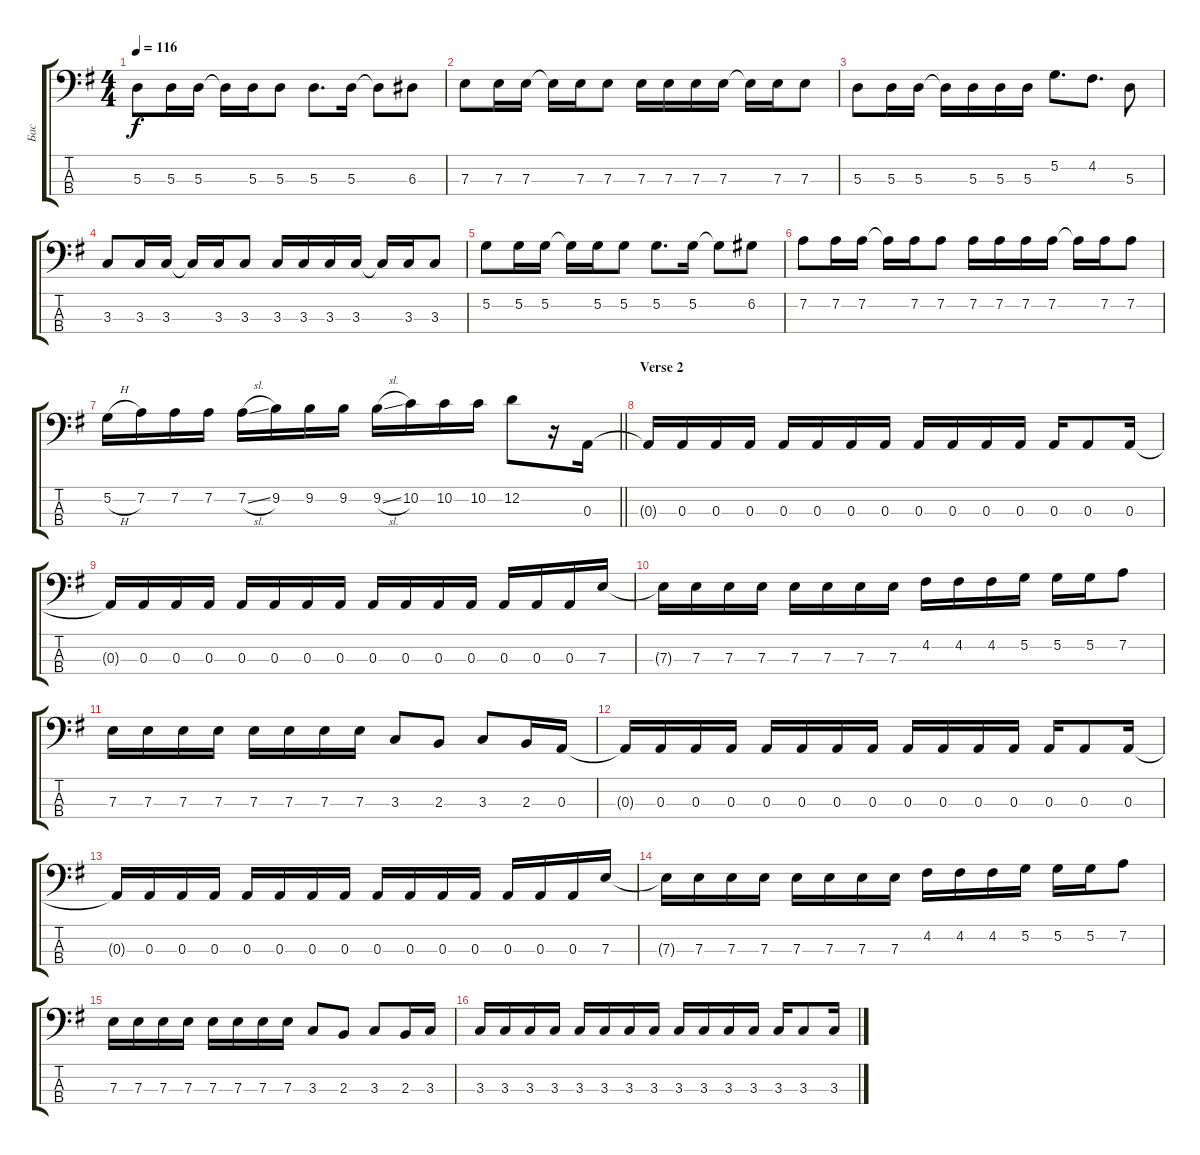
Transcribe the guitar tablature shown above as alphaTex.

\track ("Бас" "Бас") {instrument electricbasspick}
\staff {score tabs}
\tuning (G2 D2 A1 E1) {hide}
\ts (4 4)
\tempo 116
\clef f4
\ks eminor
5.3.8{dy f} 5.3.16 5.3.16 5.3{t}.16 5.3.16 5.3.8 5.3.8{d} 5.3.16 5.3{t}.8 6.3.8 |
7.3.8 7.3.16 7.3.16 7.3{t}.16 7.3.16 7.3.8 7.3.16 7.3.16 7.3.16 7.3.16 7.3{t}.16 7.3.16 7.3.8 |
5.3.8 5.3.16 5.3.16 5.3{t}.16 5.3.16 5.3.16 5.3.16 5.2.8{d} 4.2.8{d} 5.3.8 |
3.3.8 3.3.16 3.3.16 3.3{t}.16 3.3.16 3.3.8 3.3.16 3.3.16 3.3.16 3.3.16 3.3{t}.16 3.3.16 3.3.8 |
5.2.8 5.2.16 5.2.16 5.2{t}.16 5.2.16 5.2.8 5.2.8{d} 5.2.16 5.2{t}.8 6.2.8 |
7.2.8 7.2.16 7.2.16 7.2{t}.16 7.2.16 7.2.8 7.2.16 7.2.16 7.2.16 7.2.16 7.2{t}.16 7.2.16 7.2.8 |
\barLineRight lightlight
5.2{h}.16 7.2.16 7.2.16 7.2.16 7.2{sl}.16 9.2.16 9.2.16 9.2.16 9.2{sl}.16 10.2.16 10.2.16 10.2.16 12.2.8 r.16 0.3.16 |
\section ("" "Verse 2")
0.3{t}.16 0.3.16 0.3.16 0.3.16 0.3.16 0.3.16 0.3.16 0.3.16 0.3.16 0.3.16 0.3.16 0.3.16 0.3.16 0.3.8 0.3.16 |
0.3{t}.16 0.3.16 0.3.16 0.3.16 0.3.16 0.3.16 0.3.16 0.3.16 0.3.16 0.3.16 0.3.16 0.3.16 0.3.16 0.3.16 0.3.16 7.3.16 |
7.3{t}.16 7.3.16 7.3.16 7.3.16 7.3.16 7.3.16 7.3.16 7.3.16 4.2.16 4.2.16 4.2.16 5.2.16 5.2.16 5.2.16 7.2.8 |
7.3.16 7.3.16 7.3.16 7.3.16 7.3.16 7.3.16 7.3.16 7.3.16 3.3.8 2.3.8 3.3.8 2.3.16 0.3.16 |
0.3{t}.16 0.3.16 0.3.16 0.3.16 0.3.16 0.3.16 0.3.16 0.3.16 0.3.16 0.3.16 0.3.16 0.3.16 0.3.16 0.3.8 0.3.16 |
0.3{t}.16 0.3.16 0.3.16 0.3.16 0.3.16 0.3.16 0.3.16 0.3.16 0.3.16 0.3.16 0.3.16 0.3.16 0.3.16 0.3.16 0.3.16 7.3.16 |
7.3{t}.16 7.3.16 7.3.16 7.3.16 7.3.16 7.3.16 7.3.16 7.3.16 4.2.16 4.2.16 4.2.16 5.2.16 5.2.16 5.2.16 7.2.8 |
7.3.16 7.3.16 7.3.16 7.3.16 7.3.16 7.3.16 7.3.16 7.3.16 3.3.8 2.3.8 3.3.8 2.3.16 3.3.16 |
3.3.16 3.3.16 3.3.16 3.3.16 3.3.16 3.3.16 3.3.16 3.3.16 3.3.16 3.3.16 3.3.16 3.3.16 3.3.16 3.3.8 3.3.16
